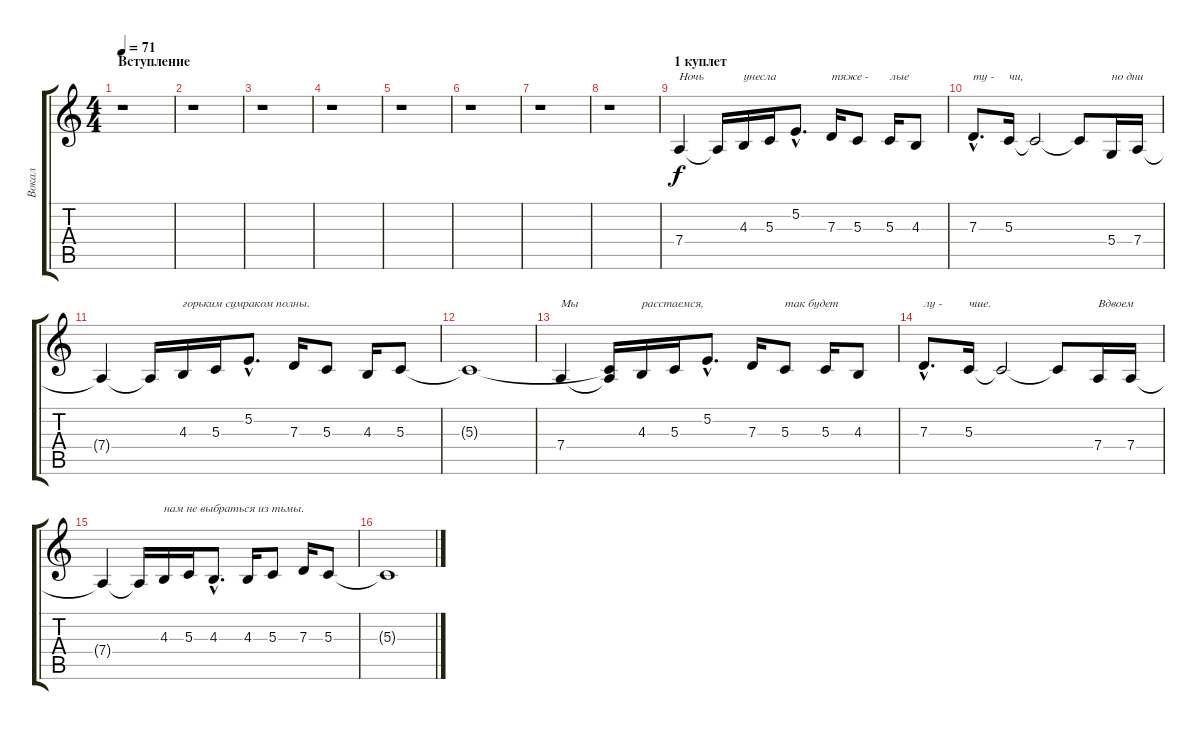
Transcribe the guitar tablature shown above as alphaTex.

\track ("Вокал" "Вокал") {instrument acousticgrandpiano}
\staff {score tabs}
\tuning (E4 B3 G3 D3 A2 E2) {hide}
\ts (4 4)
\section ("" "Вступление")
\tempo 71
\clef g2
\ks c
r.1{dy f instrument acousticgrandpiano} |
r.1 |
r.1 |
r.1 |
r.1 |
r.1 |
r.1 |
r.1 |
\section ("" "1 куплет")
7.4.4{txt "Ночь"} 7.4{t}.16 4.3.16{txt "унесла"} 5.3.16 5.2{hac}.8{d} 7.3.16{txt "тяже -"} 5.3.8 5.3.16{txt "лые"} 4.3.8 |
7.3{hac}.8{d txt "ту -"} 5.3.16{txt "чи,"} 5.3{t}.2 5.3{t}.8 5.4.16{txt "но дни"} 7.4.16 |
7.4{t}.4 7.4{t}.16 4.3.16{txt "горьким сумраком полны."} 5.3.16 5.2{hac}.8{d} 7.3.16 5.3.8 4.3.16 5.3.8 |
5.3{t}.1 |
7.4.4{txt "Мы"} (5.3{t} 7.4{t}).16 4.3.16{txt "расстаемся,"} 5.3.16 5.2{hac}.8{d} 7.3.16 5.3.8{txt "так будет"} 5.3.16 4.3.8 |
7.3{hac}.8{d txt "лу -"} 5.3.16{txt "чше."} 5.3{t}.2 5.3{t}.8 7.4.16{txt "Вдвоем"} 7.4.16 |
7.4{t}.4 7.4{t}.16 4.3.16{txt "нам не выбраться из тьмы."} 5.3.16 4.3{hac}.8{d} 4.3.16 5.3.8 7.3.16 5.3.8 |
5.3{t}.1
